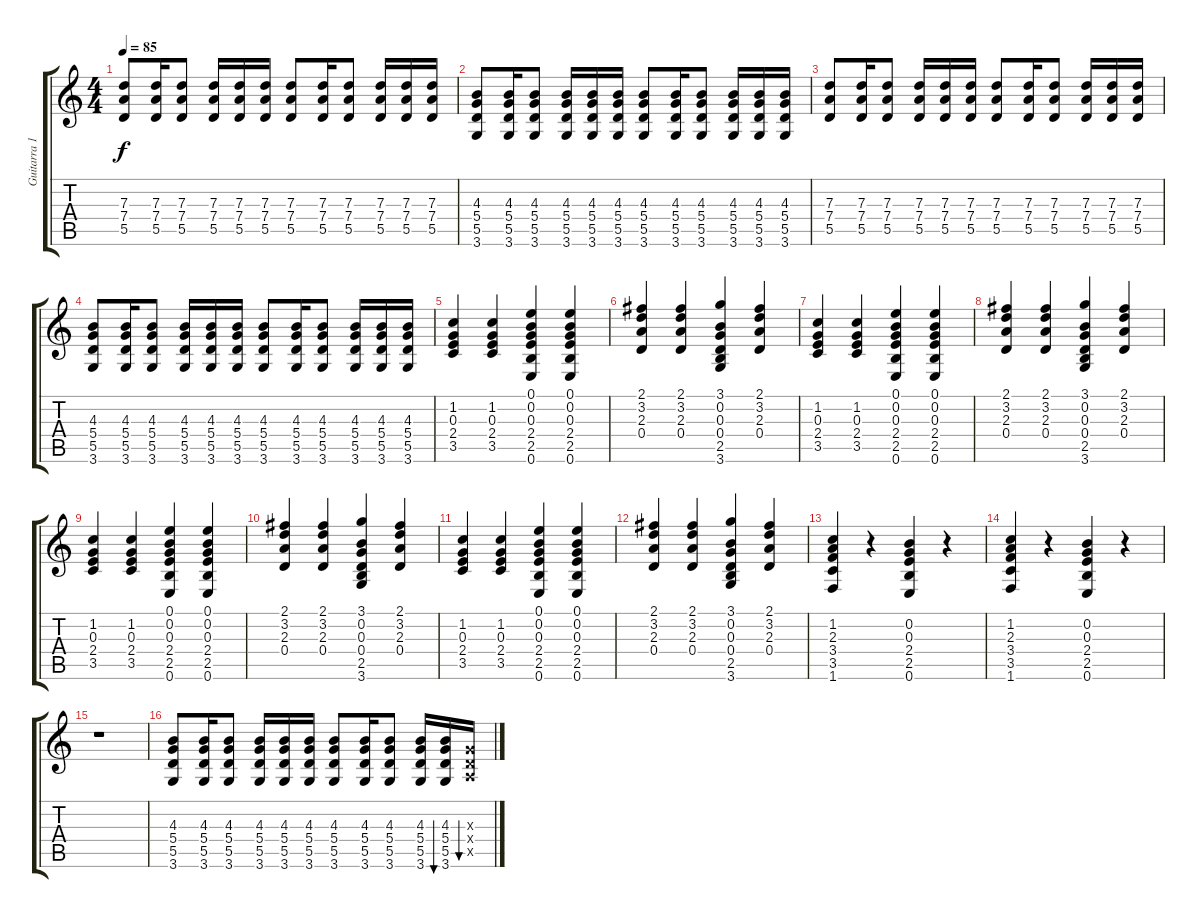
\track ("Guitarra 1" "Guitarra 1") {instrument acousticguitarsteel}
\staff {score tabs}
\tuning (E4 B3 G3 D3 A2 E2) {hide}
\ts (4 4)
\tempo 85
\clef g2
\ks c
(7.3 7.4 5.5).8{dy f} (7.3 7.4 5.5).16 (7.3 7.4 5.5).8 (7.3 7.4 5.5).16 (7.3 7.4 5.5).16 (7.3 7.4 5.5).16 (7.3 7.4 5.5).8 (7.3 7.4 5.5).16 (7.3 7.4 5.5).8 (7.3 7.4 5.5).16 (7.3 7.4 5.5).16 (7.3 7.4 5.5).16 |
(4.3 5.4 5.5 3.6).8 (4.3 5.4 5.5 3.6).16 (4.3 5.4 5.5 3.6).8 (4.3 5.4 5.5 3.6).16 (4.3 5.4 5.5 3.6).16 (4.3 5.4 5.5 3.6).16 (4.3 5.4 5.5 3.6).8 (4.3 5.4 5.5 3.6).16 (4.3 5.4 5.5 3.6).8 (4.3 5.4 5.5 3.6).16 (4.3 5.4 5.5 3.6).16 (4.3 5.4 5.5 3.6).16 |
(7.3 7.4 5.5).8 (7.3 7.4 5.5).16 (7.3 7.4 5.5).8 (7.3 7.4 5.5).16 (7.3 7.4 5.5).16 (7.3 7.4 5.5).16 (7.3 7.4 5.5).8 (7.3 7.4 5.5).16 (7.3 7.4 5.5).8 (7.3 7.4 5.5).16 (7.3 7.4 5.5).16 (7.3 7.4 5.5).16 |
(4.3 5.4 5.5 3.6).8 (4.3 5.4 5.5 3.6).16 (4.3 5.4 5.5 3.6).8 (4.3 5.4 5.5 3.6).16 (4.3 5.4 5.5 3.6).16 (4.3 5.4 5.5 3.6).16 (4.3 5.4 5.5 3.6).8 (4.3 5.4 5.5 3.6).16 (4.3 5.4 5.5 3.6).8 (4.3 5.4 5.5 3.6).16 (4.3 5.4 5.5 3.6).16 (4.3 5.4 5.5 3.6).16 |
(1.2 0.3 2.4 3.5).4 (1.2 0.3 2.4 3.5).4 (0.1 0.2 0.3 2.4 2.5 0.6).4 (0.1 0.2 0.3 2.4 2.5 0.6).4 |
(2.1 3.2 2.3 0.4).4 (2.1 3.2 2.3 0.4).4 (3.1 0.2 0.3 0.4 2.5 3.6).4 (2.1 3.2 2.3 0.4).4 |
(1.2 0.3 2.4 3.5).4 (1.2 0.3 2.4 3.5).4 (0.1 0.2 0.3 2.4 2.5 0.6).4 (0.1 0.2 0.3 2.4 2.5 0.6).4 |
(2.1 3.2 2.3 0.4).4 (2.1 3.2 2.3 0.4).4 (3.1 0.2 0.3 0.4 2.5 3.6).4 (2.1 3.2 2.3 0.4).4 |
(1.2 0.3 2.4 3.5).4 (1.2 0.3 2.4 3.5).4 (0.1 0.2 0.3 2.4 2.5 0.6).4 (0.1 0.2 0.3 2.4 2.5 0.6).4 |
(2.1 3.2 2.3 0.4).4 (2.1 3.2 2.3 0.4).4 (3.1 0.2 0.3 0.4 2.5 3.6).4 (2.1 3.2 2.3 0.4).4 |
(1.2 0.3 2.4 3.5).4 (1.2 0.3 2.4 3.5).4 (0.1 0.2 0.3 2.4 2.5 0.6).4 (0.1 0.2 0.3 2.4 2.5 0.6).4 |
(2.1 3.2 2.3 0.4).4 (2.1 3.2 2.3 0.4).4 (3.1 0.2 0.3 0.4 2.5 3.6).4 (2.1 3.2 2.3 0.4).4 |
(1.2 2.3 3.4 3.5 1.6).4 r.4 (0.2 0.3 2.4 2.5 0.6).4 r.4 |
(1.2 2.3 3.4 3.5 1.6).4 r.4 (0.2 0.3 2.4 2.5 0.6).4 r.4 |
r.1 |
(4.3 5.4 5.5 3.6).8 (4.3 5.4 5.5 3.6).16 (4.3 5.4 5.5 3.6).8 (4.3 5.4 5.5 3.6).16 (4.3 5.4 5.5 3.6).16 (4.3 5.4 5.5 3.6).16 (4.3 5.4 5.5 3.6).8 (4.3 5.4 5.5 3.6).16 (4.3 5.4 5.5 3.6).8 (4.3 5.4 5.5 3.6).16 (4.3 5.4 5.5 3.6).16{bu 120} (0.3{x} 0.4{x} 0.5{x}).16{bu 480}
